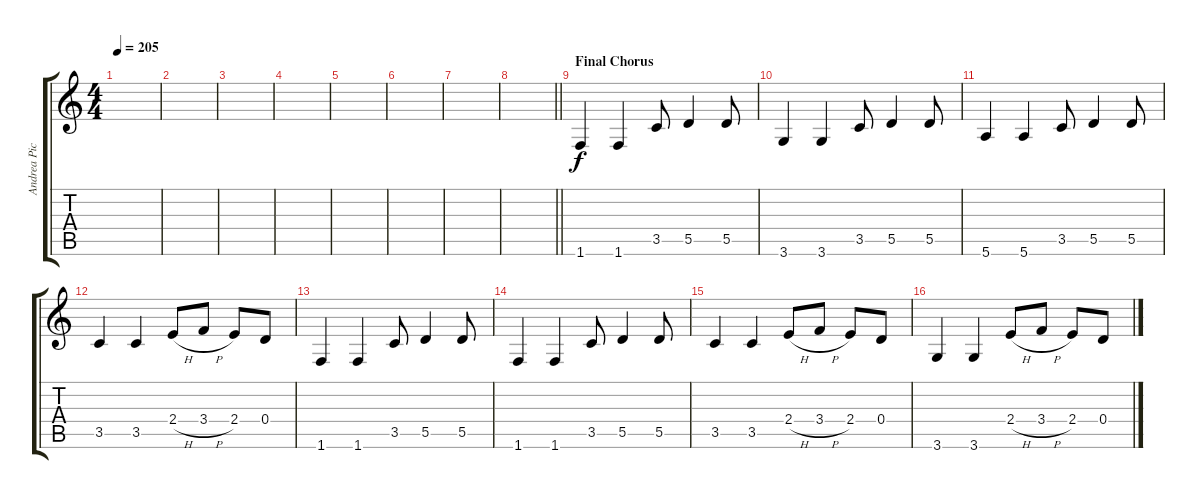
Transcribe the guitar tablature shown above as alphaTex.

\track ("Andrea Pica" "Andrea Pic") {instrument distortionguitar}
\staff {score tabs}
\tuning (E4 B3 G3 D3 A2 E2) {hide}
\ts (4 4)
\tempo 205
\clef g2
\ks c
|
|
|
|
|
|
|
\barLineRight lightlight
|
\section ("" "Final Chorus")
1.6.4 1.6.4 3.5.8 5.5.4 5.5.8 |
3.6.4 3.6.4 3.5.8 5.5.4 5.5.8 |
5.6.4 5.6.4 3.5.8 5.5.4 5.5.8 |
3.5.4 3.5.4 2.4{h}.8 3.4{h}.8 2.4.8 0.4.8 |
1.6.4 1.6.4 3.5.8 5.5.4 5.5.8 |
1.6.4 1.6.4 3.5.8 5.5.4 5.5.8 |
3.5.4 3.5.4 2.4{h}.8 3.4{h}.8 2.4.8 0.4.8 |
3.6.4 3.6.4 2.4{h}.8 3.4{h}.8 2.4.8 0.4.8
